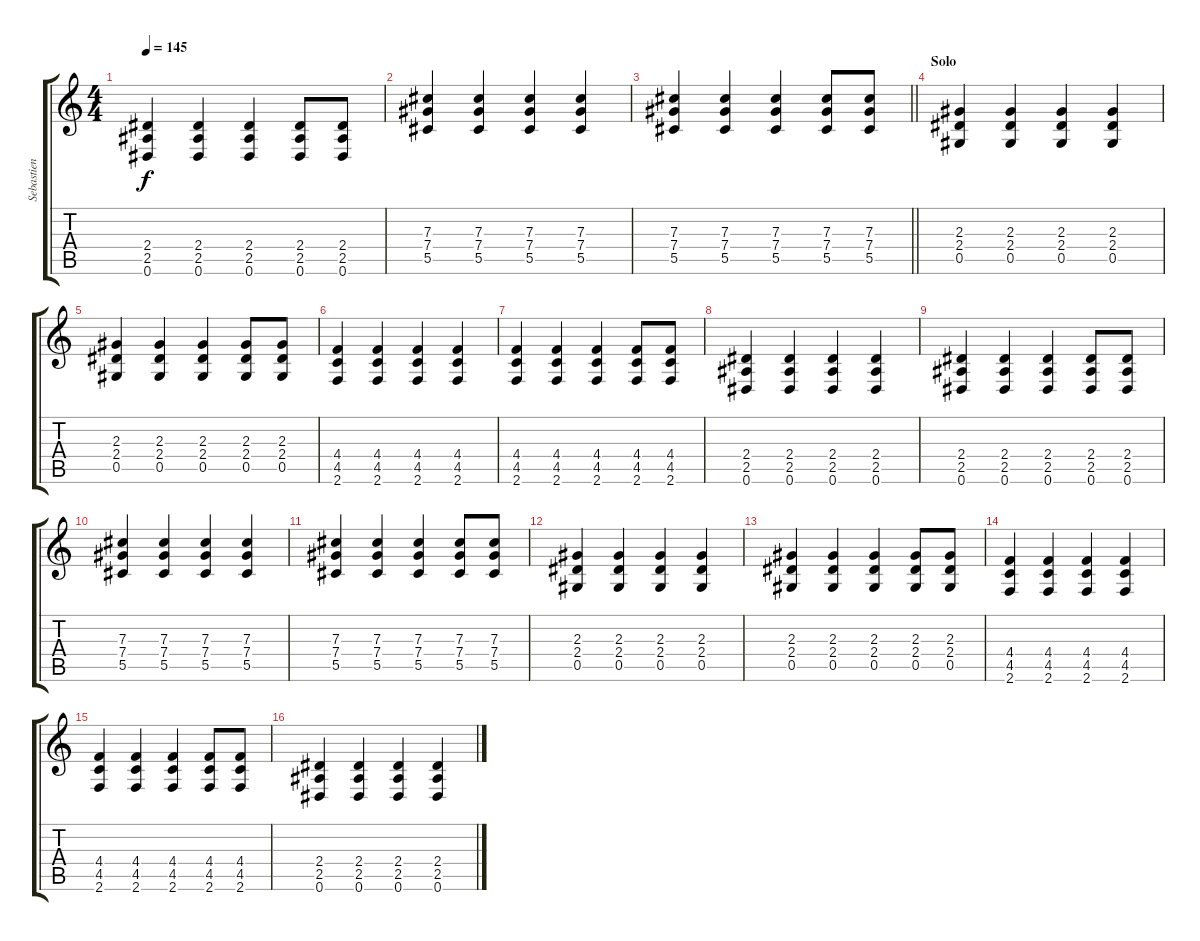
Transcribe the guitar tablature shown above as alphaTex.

\track ("Sebastien" "Sebastien") {instrument overdrivenguitar}
\staff {score tabs}
\tuning (Eb4 Bb3 Gb3 Db3 Ab2 Eb2) {hide}
\ts (4 4)
\tempo 145
\clef g2
\ks c
(2.4 2.5 0.6).4{dy f} (2.4 2.5 0.6).4 (2.4 2.5 0.6).4 (2.4 2.5 0.6).8 (2.4 2.5 0.6).8 |
(7.3 7.4 5.5).4 (7.3 7.4 5.5).4 (7.3 7.4 5.5).4 (7.3 7.4 5.5).4 |
\barLineRight lightlight
(7.3 7.4 5.5).4 (7.3 7.4 5.5).4 (7.3 7.4 5.5).4 (7.3 7.4 5.5).8 (7.3 7.4 5.5).8 |
\section ("" "Solo")
(2.3 2.4 0.5).4 (2.3 2.4 0.5).4 (2.3 2.4 0.5).4 (2.3 2.4 0.5).4 |
(2.3 2.4 0.5).4 (2.3 2.4 0.5).4 (2.3 2.4 0.5).4 (2.3 2.4 0.5).8 (2.3 2.4 0.5).8 |
(4.4 4.5 2.6).4 (4.4 4.5 2.6).4 (4.4 4.5 2.6).4 (4.4 4.5 2.6).4 |
(4.4 4.5 2.6).4 (4.4 4.5 2.6).4 (4.4 4.5 2.6).4 (4.4 4.5 2.6).8 (4.4 4.5 2.6).8 |
(2.4 2.5 0.6).4 (2.4 2.5 0.6).4 (2.4 2.5 0.6).4 (2.4 2.5 0.6).4 |
(2.4 2.5 0.6).4 (2.4 2.5 0.6).4 (2.4 2.5 0.6).4 (2.4 2.5 0.6).8 (2.4 2.5 0.6).8 |
(7.3 7.4 5.5).4 (7.3 7.4 5.5).4 (7.3 7.4 5.5).4 (7.3 7.4 5.5).4 |
(7.3 7.4 5.5).4 (7.3 7.4 5.5).4 (7.3 7.4 5.5).4 (7.3 7.4 5.5).8 (7.3 7.4 5.5).8 |
(2.3 2.4 0.5).4 (2.3 2.4 0.5).4 (2.3 2.4 0.5).4 (2.3 2.4 0.5).4 |
(2.3 2.4 0.5).4 (2.3 2.4 0.5).4 (2.3 2.4 0.5).4 (2.3 2.4 0.5).8 (2.3 2.4 0.5).8 |
(4.4 4.5 2.6).4 (4.4 4.5 2.6).4 (4.4 4.5 2.6).4 (4.4 4.5 2.6).4 |
(4.4 4.5 2.6).4 (4.4 4.5 2.6).4 (4.4 4.5 2.6).4 (4.4 4.5 2.6).8 (4.4 4.5 2.6).8 |
(2.4 2.5 0.6).4 (2.4 2.5 0.6).4 (2.4 2.5 0.6).4 (2.4 2.5 0.6).4
